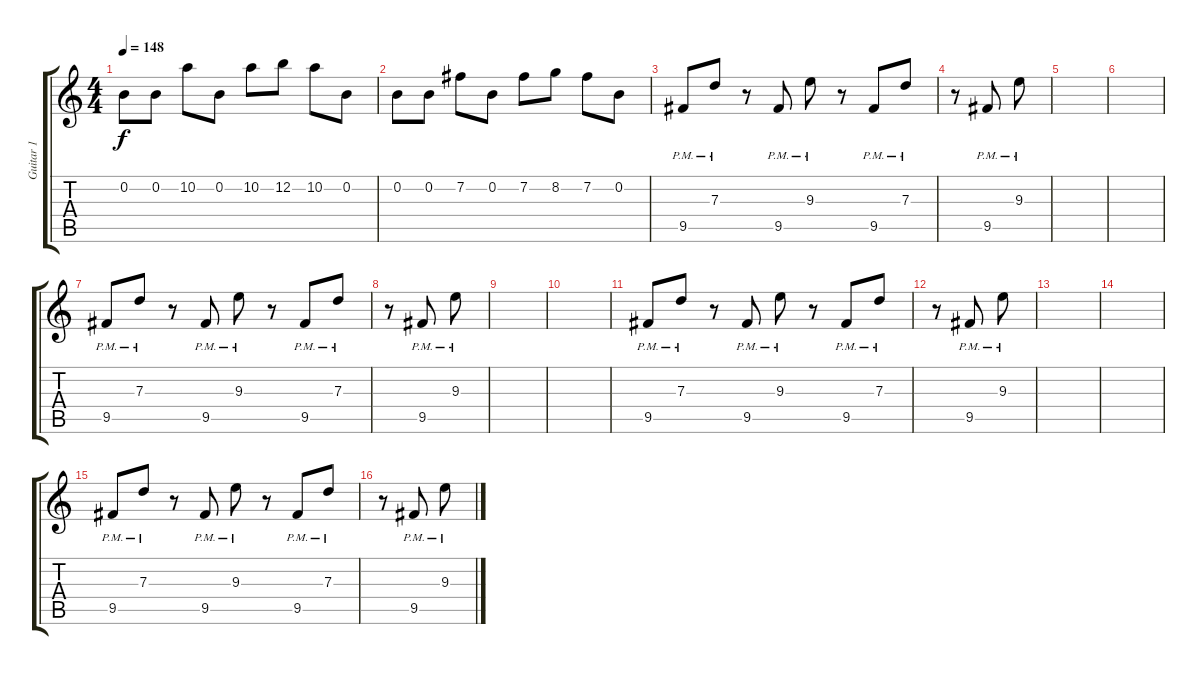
\track ("Guitar 1" "Guitar 1") {instrument distortionguitar}
\staff {score tabs}
\tuning (E4 B3 G3 D3 A2 D2) {hide}
\ts (4 4)
\tempo 148
\clef g2
\ks c
0.2.8{dy f} 0.2.8 10.2.8 0.2.8 10.2.8 12.2.8 10.2.8 0.2.8 |
0.2.8 0.2.8 7.2.8 0.2.8 7.2.8 8.2.8 7.2.8 0.2.8 |
9.5{pm}.8 7.3{pm}.8 r.8 9.5{pm}.8 9.3{pm}.8 r.8 9.5{pm}.8 7.3{pm}.8 |
r.8 9.5{pm}.8 9.3{pm}.8 |
|
|
9.5{pm}.8 7.3{pm}.8 r.8 9.5{pm}.8 9.3{pm}.8 r.8 9.5{pm}.8 7.3{pm}.8 |
r.8 9.5{pm}.8 9.3{pm}.8 |
|
|
9.5{pm}.8 7.3{pm}.8 r.8 9.5{pm}.8 9.3{pm}.8 r.8 9.5{pm}.8 7.3{pm}.8 |
r.8 9.5{pm}.8 9.3{pm}.8 |
|
|
9.5{pm}.8 7.3{pm}.8 r.8 9.5{pm}.8 9.3{pm}.8 r.8 9.5{pm}.8 7.3{pm}.8 |
r.8 9.5{pm}.8 9.3{pm}.8
